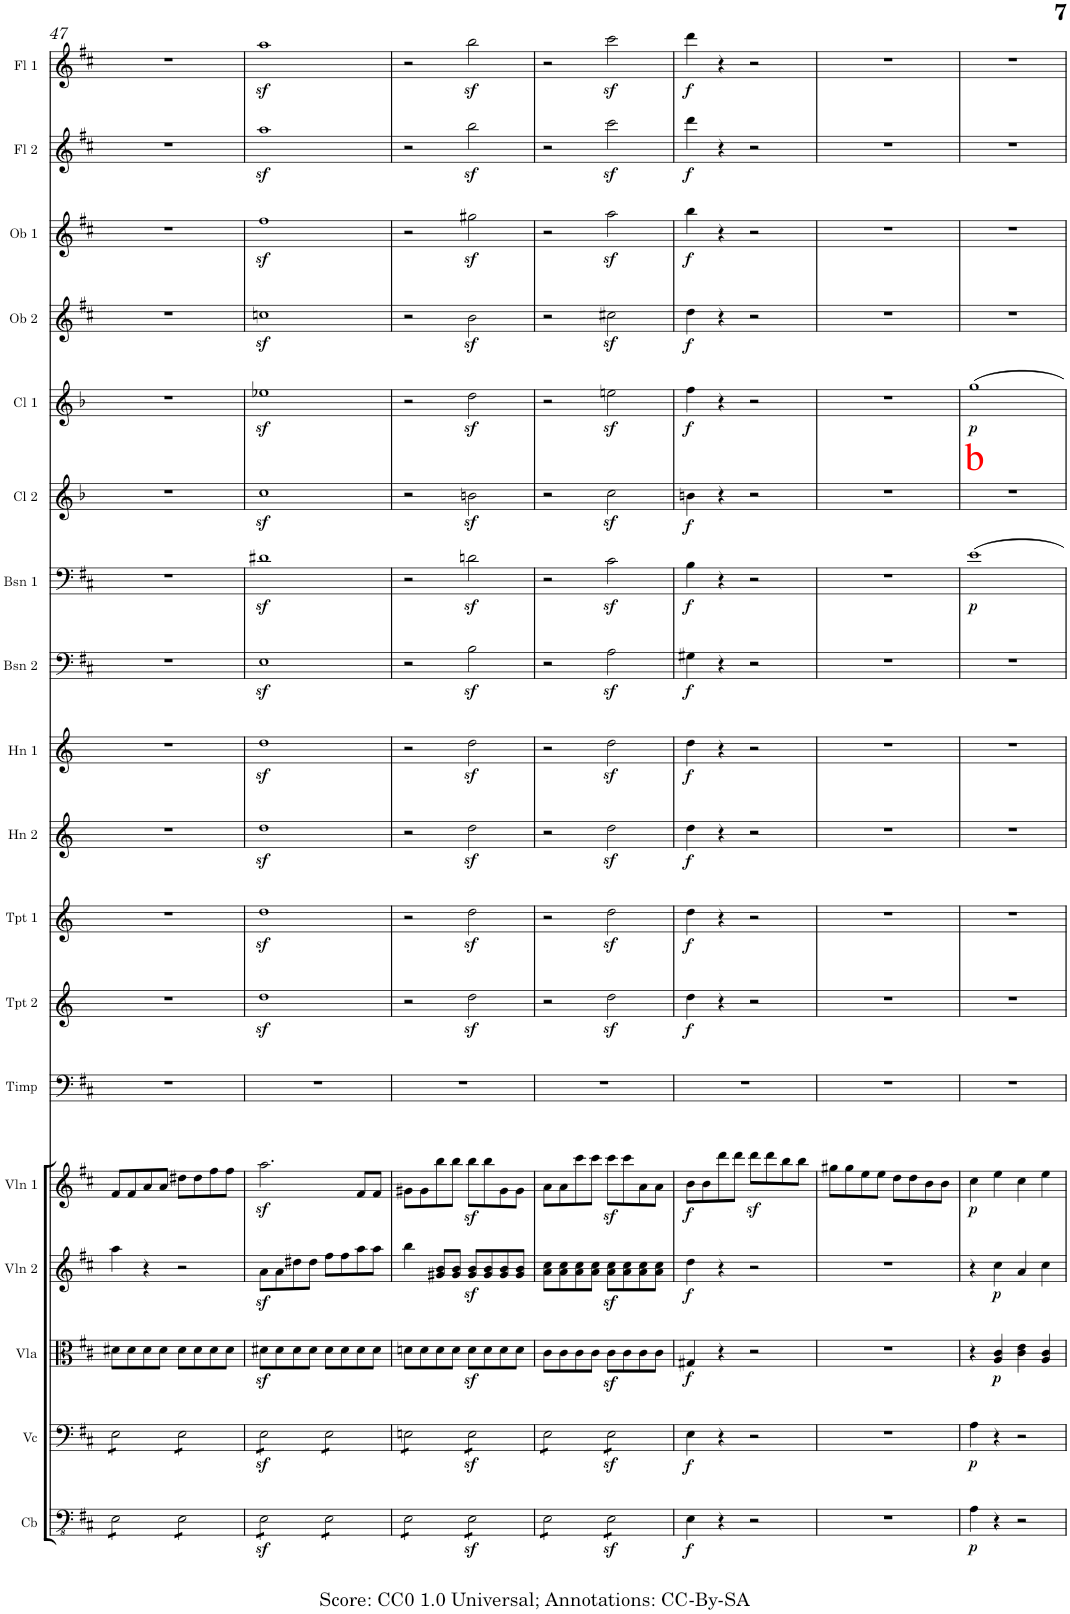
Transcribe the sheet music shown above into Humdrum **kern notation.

**kern	**dynam	**kern	**dynam	**kern	**dynam	**kern	**dynam	**kern	**dynam	**kern	**kern	**dynam	**kern	**dynam	**kern	**dynam	**kern	**dynam	**kern	**dynam	**kern	**dynam	**kern	**dynam	**kern	**text	**dynam	**kern	**dynam	**kern	**dynam	**kern	**dynam	**kern	**dynam
*part18	*part18	*part17	*part17	*part16	*part16	*part15	*part15	*part14	*part14	*part13	*part12	*part12	*part11	*part11	*part10	*part10	*part9	*part9	*part8	*part8	*part7	*part7	*part6	*part6	*part5	*part5	*part5	*part4	*part4	*part3	*part3	*part2	*part2	*part1	*part1
*staff18	*staff18	*staff17	*staff17	*staff16	*staff16	*staff15	*staff15	*staff14	*staff14	*staff13	*staff12	*staff12	*staff11	*staff11	*staff10	*staff10	*staff9	*staff9	*staff8	*staff8	*staff7	*staff7	*staff6	*staff6	*staff5	*staff5	*staff5	*staff4	*staff4	*staff3	*staff3	*staff2	*staff2	*staff1	*staff1
*I"Contrabass	*	*I"Violoncello	*	*I"Viola	*	*I"Violin 2	*	*I"Violin 1	*	*I"Timpani	*I"D Trumpet 2	*	*I"D Trumpet 1	*	*I"D Horn 2	*	*I"D Horn 1	*	*I"Bassoon 2	*	*I"Bassoon 1	*	*I"A Clarinet 2	*	*I"A Clarinet 1	*	*	*I"Oboe 2	*	*I"Oboe 1	*	*I"Flute 2	*	*I"Flute 1	*
*I'Cb	*	*I'Vc	*	*I'Vla	*	*I'Vln 2	*	*I'Vln 1	*	*I'Timp	*I'Tpt 2	*	*I'Tpt 1	*	*I'Hn 2	*	*I'Hn 1	*	*I'Bsn 2	*	*I'Bsn 1	*	*I'Cl 2	*	*I'Cl 1	*	*	*I'Ob 2	*	*I'Ob 1	*	*I'Fl 2	*	*I'Fl 1	*
!!LO:PB:g=z
*clefFv4	*	*clefF4	*	*clefC3	*	*clefG2	*	*clefG2	*	*clefF4	*clefG2	*	*clefG2	*	*clefG2	*	*clefG2	*	*clefF4	*	*clefF4	*	*clefG2	*	*clefG2	*	*	*clefG2	*	*clefG2	*	*clefG2	*	*clefG2	*
*	*	*	*	*	*	*	*	*	*	*	*Trd-1c-2	*	*Trd-1c-2	*	*Trd6c10	*	*Trd6c10	*	*	*	*	*	*Trd2c3	*	*Trd2c3	*	*	*	*	*	*	*	*	*	*
*k[f#c#]	*	*k[f#c#]	*	*k[f#c#]	*	*k[f#c#]	*	*k[f#c#]	*	*k[f#c#]	*k[]	*	*k[]	*	*k[]	*	*k[]	*	*k[f#c#]	*	*k[f#c#]	*	*k[b-]	*	*k[b-]	*	*	*k[f#c#]	*	*k[f#c#]	*	*k[f#c#]	*	*k[f#c#]	*
*M2/2	*	*M2/2	*	*M2/2	*	*M2/2	*	*M2/2	*	*M2/2	*M2/2	*	*M2/2	*	*M2/2	*	*M2/2	*	*M2/2	*	*M2/2	*	*M2/2	*	*M2/2	*	*	*M2/2	*	*M2/2	*	*M2/2	*	*M2/2	*
*met(c|)	*	*met(c|)	*	*met(c|)	*	*met(c|)	*	*met(c|)	*	*met(c|)	*met(c|)	*	*met(c|)	*	*met(c|)	*	*met(c|)	*	*met(c|)	*	*met(c|)	*	*met(c|)	*	*met(c|)	*	*	*met(c|)	*	*met(c|)	*	*met(c|)	*	*met(c|)	*
=47	=47	=47	=47	=47	=47	=47	=47	=47	=47	=47	=47	=47	=47	=47	=47	=47	=47	=47	=47	=47	=47	=47	=47	=47	=47	=47	=47	=47	=47	=47	=47	=47	=47	=47	=47
*tremolo	*	*	*	*	*	*	*	*	*	*	*	*	*	*	*	*	*	*	*	*	*	*	*	*	*	*	*	*	*	*	*	*	*	*	*
*	*	*tremolo	*	*	*	*	*	*	*	*	*	*	*	*	*	*	*	*	*	*	*	*	*	*	*	*	*	*	*	*	*	*	*	*	*
8EE\L	.	8E\L	.	8d#X\L	.	4aa\	.	8f#/L	.	1r	1r	.	1r	.	1r	.	1r	.	1r	.	1r	.	1r	.	1r	.	.	1r	.	1r	.	1r	.	1r	.
8EE\	.	8E\	.	8d#\	.	.	.	8f#/	.	.	.	.	.	.	.	.	.	.	.	.	.	.	.	.	.	.	.	.	.	.	.	.	.	.	.
8EE\	.	8E\	.	8d#\	.	4r	.	8a/	.	.	.	.	.	.	.	.	.	.	.	.	.	.	.	.	.	.	.	.	.	.	.	.	.	.	.
8EE\J	.	8E\J	.	8d#\J	.	.	.	8a/J	.	.	.	.	.	.	.	.	.	.	.	.	.	.	.	.	.	.	.	.	.	.	.	.	.	.	.
8EE\L	.	8E\L	.	8d#\L	.	2r	.	8dd#X\L	.	.	.	.	.	.	.	.	.	.	.	.	.	.	.	.	.	.	.	.	.	.	.	.	.	.	.
8EE\	.	8E\	.	8d#\	.	.	.	8dd#\	.	.	.	.	.	.	.	.	.	.	.	.	.	.	.	.	.	.	.	.	.	.	.	.	.	.	.
8EE\	.	8E\	.	8d#\	.	.	.	8ff#\	.	.	.	.	.	.	.	.	.	.	.	.	.	.	.	.	.	.	.	.	.	.	.	.	.	.	.
8EE\J	.	8E\J	.	8d#\J	.	.	.	8ff#\J	.	.	.	.	.	.	.	.	.	.	.	.	.	.	.	.	.	.	.	.	.	.	.	.	.	.	.
=48	=48	=48	=48	=48	=48	=48	=48	=48	=48	=48	=48	=48	=48	=48	=48	=48	=48	=48	=48	=48	=48	=48	=48	=48	=48	=48	=48	=48	=48	=48	=48	=48	=48	=48	=48
8EEz<\L	.	8Ez<\L	.	8d#Xz<\L	.	8az<\L	.	2.aaz<\	.	1r	1ddz<	.	1ddz<	.	1ddz<	.	1ddz<	.	1Ez<	.	1d#Xz<	.	1ccz<	.	1ee-Xz<	.	.	1ccnz<	.	1ff#z<	.	1aaz<	.	1aaz<	.
8EEz<\	.	8Ez<\	.	8d#\	.	8a\	.	.	.	.	.	.	.	.	.	.	.	.	.	.	.	.	.	.	.	.	.	.	.	.	.	.	.	.	.
8EEz<\	.	8Ez<\	.	8d#\	.	8dd#X\	.	.	.	.	.	.	.	.	.	.	.	.	.	.	.	.	.	.	.	.	.	.	.	.	.	.	.	.	.
8EEz<\J	.	8Ez<\J	.	8d#\J	.	8dd#\J	.	.	.	.	.	.	.	.	.	.	.	.	.	.	.	.	.	.	.	.	.	.	.	.	.	.	.	.	.
8EE\L	.	8E\L	.	8d#\L	.	8ff#\L	.	.	.	.	.	.	.	.	.	.	.	.	.	.	.	.	.	.	.	.	.	.	.	.	.	.	.	.	.
8EE\	.	8E\	.	8d#\	.	8ff#\	.	.	.	.	.	.	.	.	.	.	.	.	.	.	.	.	.	.	.	.	.	.	.	.	.	.	.	.	.
8EE\	.	8E\	.	8d#\	.	8aa\	.	8f#/L	.	.	.	.	.	.	.	.	.	.	.	.	.	.	.	.	.	.	.	.	.	.	.	.	.	.	.
8EE\J	.	8E\J	.	8d#\J	.	8aa\J	.	8f#/J	.	.	.	.	.	.	.	.	.	.	.	.	.	.	.	.	.	.	.	.	.	.	.	.	.	.	.
=49	=49	=49	=49	=49	=49	=49	=49	=49	=49	=49	=49	=49	=49	=49	=49	=49	=49	=49	=49	=49	=49	=49	=49	=49	=49	=49	=49	=49	=49	=49	=49	=49	=49	=49	=49
8EE\L	.	8En\L	.	8dn\L	.	4bb\	.	8g#X\L	.	1r	2r	.	2r	.	2r	.	2r	.	2r	.	2r	.	2r	.	2r	.	.	2r	.	2r	.	2r	.	2r	.
8EE\	.	8En\	.	8d\	.	.	.	8g#\	.	.	.	.	.	.	.	.	.	.	.	.	.	.	.	.	.	.	.	.	.	.	.	.	.	.	.
8EE\	.	8En\	.	8d\	.	8g#X/ 8b/L	.	8bb\	.	.	.	.	.	.	.	.	.	.	.	.	.	.	.	.	.	.	.	.	.	.	.	.	.	.	.
8EE\J	.	8En\J	.	8d\J	.	8g#/ 8b/J	.	8bb\J	.	.	.	.	.	.	.	.	.	.	.	.	.	.	.	.	.	.	.	.	.	.	.	.	.	.	.
8EEz<\L	.	8Ez<\L	.	8dz<\L	.	8g#/z< 8b/z<L	.	8bbz<\L	.	.	2ddz<\	.	2ddz<\	.	2ddz<\	.	2ddz<\	.	2Bz<\	.	2dnz<\	.	2bnz<\	.	2ddz<\	.	.	2bz<\	.	2gg#Xz<\	.	2bbz<\	.	2bbz<\	.
8EEz<\	.	8Ez<\	.	8d\	.	8g#/ 8b/	.	8bb\	.	.	.	.	.	.	.	.	.	.	.	.	.	.	.	.	.	.	.	.	.	.	.	.	.	.	.
8EEz<\	.	8Ez<\	.	8d\	.	8g#/ 8b/	.	8g#\	.	.	.	.	.	.	.	.	.	.	.	.	.	.	.	.	.	.	.	.	.	.	.	.	.	.	.
8EEz<\J	.	8Ez<\J	.	8d\J	.	8g#/ 8b/J	.	8g#\J	.	.	.	.	.	.	.	.	.	.	.	.	.	.	.	.	.	.	.	.	.	.	.	.	.	.	.
=50	=50	=50	=50	=50	=50	=50	=50	=50	=50	=50	=50	=50	=50	=50	=50	=50	=50	=50	=50	=50	=50	=50	=50	=50	=50	=50	=50	=50	=50	=50	=50	=50	=50	=50	=50
8EE\L	.	8E\L	.	8c#\L	.	8a\ 8cc#\L	.	8a\L	.	1r	2r	.	2r	.	2r	.	2r	.	2r	.	2r	.	2r	.	2r	.	.	2r	.	2r	.	2r	.	2r	.
8EE\	.	8E\	.	8c#\	.	8a\ 8cc#\	.	8a\	.	.	.	.	.	.	.	.	.	.	.	.	.	.	.	.	.	.	.	.	.	.	.	.	.	.	.
8EE\	.	8E\	.	8c#\	.	8a\ 8cc#\	.	8ccc#\	.	.	.	.	.	.	.	.	.	.	.	.	.	.	.	.	.	.	.	.	.	.	.	.	.	.	.
8EE\J	.	8E\J	.	8c#\J	.	8a\ 8cc#\J	.	8ccc#\J	.	.	.	.	.	.	.	.	.	.	.	.	.	.	.	.	.	.	.	.	.	.	.	.	.	.	.
8EEz<\L	.	8Ez<\L	.	8c#z<\L	.	8a\z< 8cc#\z<L	.	8ccc#z<\L	.	.	2ddz<\	.	2ddz<\	.	2ddz<\	.	2ddz<\	.	2Az<\	.	2c#z<\	.	2ccz<\	.	2eenz<\	.	.	2cc#Xz<\	.	2aaz<\	.	2ccc#z<\	.	2ccc#z<\	.
8EEz<\	.	8Ez<\	.	8c#\	.	8a\ 8cc#\	.	8ccc#\	.	.	.	.	.	.	.	.	.	.	.	.	.	.	.	.	.	.	.	.	.	.	.	.	.	.	.
8EEz<\	.	8Ez<\	.	8c#\	.	8a\ 8cc#\	.	8a\	.	.	.	.	.	.	.	.	.	.	.	.	.	.	.	.	.	.	.	.	.	.	.	.	.	.	.
8EEz<\J	.	8Ez<\J	.	8c#\J	.	8a\ 8cc#\J	.	8a\J	.	.	.	.	.	.	.	.	.	.	.	.	.	.	.	.	.	.	.	.	.	.	.	.	.	.	.
*	*	*Xtremolo	*	*	*	*	*	*	*	*	*	*	*	*	*	*	*	*	*	*	*	*	*	*	*	*	*	*	*	*	*	*	*	*	*
*Xtremolo	*	*	*	*	*	*	*	*	*	*	*	*	*	*	*	*	*	*	*	*	*	*	*	*	*	*	*	*	*	*	*	*	*	*	*
=51	=51	=51	=51	=51	=51	=51	=51	=51	=51	=51	=51	=51	=51	=51	=51	=51	=51	=51	=51	=51	=51	=51	=51	=51	=51	=51	=51	=51	=51	=51	=51	=51	=51	=51	=51
!	!LO:DY:b	!	!LO:DY:b	!	!LO:DY:b	!	!LO:DY:b	!	!LO:DY:b	!	!	!LO:DY:b	!	!LO:DY:b	!	!LO:DY:b	!	!LO:DY:b	!	!LO:DY:b	!	!LO:DY:b	!	!LO:DY:b	!	!	!LO:DY:b	!	!LO:DY:b	!	!LO:DY:b	!	!LO:DY:b	!	!LO:DY:b
4EE\	f	4E\	f	4G#X/	f	4dd\	f	8b\L	f	1r	4dd\	f	4dd\	f	4dd\	f	4dd\	f	4G#X\	f	4B\	f	4bn\	f	4ff\	.	f	4dd\	f	4bb\	f	4ddd\	f	4ddd\	f
.	.	.	.	.	.	.	.	8b\	.	.	.	.	.	.	.	.	.	.	.	.	.	.	.	.	.	.	.	.	.	.	.	.	.	.	.
4r	.	4r	.	4r	.	4r	.	8ddd\	.	.	4r	.	4r	.	4r	.	4r	.	4r	.	4r	.	4r	.	4r	.	.	4r	.	4r	.	4r	.	4r	.
.	.	.	.	.	.	.	.	8ddd\J	.	.	.	.	.	.	.	.	.	.	.	.	.	.	.	.	.	.	.	.	.	.	.	.	.	.	.
2r	.	2r	.	2r	.	2r	.	8dddz<\L	.	.	2r	.	2r	.	2r	.	2r	.	2r	.	2r	.	2r	.	2r	.	.	2r	.	2r	.	2r	.	2r	.
.	.	.	.	.	.	.	.	8ddd\	.	.	.	.	.	.	.	.	.	.	.	.	.	.	.	.	.	.	.	.	.	.	.	.	.	.	.
.	.	.	.	.	.	.	.	8bb\	.	.	.	.	.	.	.	.	.	.	.	.	.	.	.	.	.	.	.	.	.	.	.	.	.	.	.
.	.	.	.	.	.	.	.	8bb\J	.	.	.	.	.	.	.	.	.	.	.	.	.	.	.	.	.	.	.	.	.	.	.	.	.	.	.
=52	=52	=52	=52	=52	=52	=52	=52	=52	=52	=52	=52	=52	=52	=52	=52	=52	=52	=52	=52	=52	=52	=52	=52	=52	=52	=52	=52	=52	=52	=52	=52	=52	=52	=52	=52
1r	.	1r	.	1r	.	1r	.	8gg#X\L	.	1r	1r	.	1r	.	1r	.	1r	.	1r	.	1r	.	1r	.	1r	.	.	1r	.	1r	.	1r	.	1r	.
.	.	.	.	.	.	.	.	8gg#\	.	.	.	.	.	.	.	.	.	.	.	.	.	.	.	.	.	.	.	.	.	.	.	.	.	.	.
.	.	.	.	.	.	.	.	8ee\	.	.	.	.	.	.	.	.	.	.	.	.	.	.	.	.	.	.	.	.	.	.	.	.	.	.	.
.	.	.	.	.	.	.	.	8ee\J	.	.	.	.	.	.	.	.	.	.	.	.	.	.	.	.	.	.	.	.	.	.	.	.	.	.	.
.	.	.	.	.	.	.	.	8dd\L	.	.	.	.	.	.	.	.	.	.	.	.	.	.	.	.	.	.	.	.	.	.	.	.	.	.	.
.	.	.	.	.	.	.	.	8dd\	.	.	.	.	.	.	.	.	.	.	.	.	.	.	.	.	.	.	.	.	.	.	.	.	.	.	.
.	.	.	.	.	.	.	.	8b\	.	.	.	.	.	.	.	.	.	.	.	.	.	.	.	.	.	.	.	.	.	.	.	.	.	.	.
.	.	.	.	.	.	.	.	8b\J	.	.	.	.	.	.	.	.	.	.	.	.	.	.	.	.	.	.	.	.	.	.	.	.	.	.	.
=53	=53	=53	=53	=53	=53	=53	=53	=53	=53	=53	=53	=53	=53	=53	=53	=53	=53	=53	=53	=53	=53	=53	=53	=53	=53	=53	=53	=53	=53	=53	=53	=53	=53	=53	=53
!	!LO:DY:b	!	!LO:DY:b	!	!	!	!	!	!LO:DY:b	!	!	!	!	!	!	!	!	!	!	!	!	!LO:DY:b	!	!	!	!LO:LY:b:color=#FF0000	!LO:DY:b	!	!	!	!	!	!	!	!
4AA\	p	4A\	p	4r	.	4r	.	4cc#\	p	1r	1r	.	1r	.	1r	.	1r	.	1r	.	1e	p	1r	.	1gg	b	p	1r	.	1r	.	1r	.	1r	.
!	!	!	!	!	!LO:DY:b	!	!LO:DY:b	!	!	!	!	!	!	!	!	!	!	!	!	!	!	!	!	!	!	!	!	!	!	!	!	!	!	!	!
4r	.	4r	.	4A/ 4c#/	p	4cc#\	p	4ee\	.	.	.	.	.	.	.	.	.	.	.	.	.	.	.	.	.	.	.	.	.	.	.	.	.	.	.
2r	.	2r	.	4c#\ 4e\	.	4a/	.	4cc#\	.	.	.	.	.	.	.	.	.	.	.	.	.	.	.	.	.	.	.	.	.	.	.	.	.	.	.
.	.	.	.	4A/ 4c#/	.	4cc#\	.	4ee\	.	.	.	.	.	.	.	.	.	.	.	.	.	.	.	.	.	.	.	.	.	.	.	.	.	.	.
=	=	=	=	=	=	=	=	=	=	=	=	=	=	=	=	=	=	=	=	=	=	=	=	=	=	=	=	=	=	=	=	=	=	=	=
*-	*-	*-	*-	*-	*-	*-	*-	*-	*-	*-	*-	*-	*-	*-	*-	*-	*-	*-	*-	*-	*-	*-	*-	*-	*-	*-	*-	*-	*-	*-	*-	*-	*-	*-	*-
